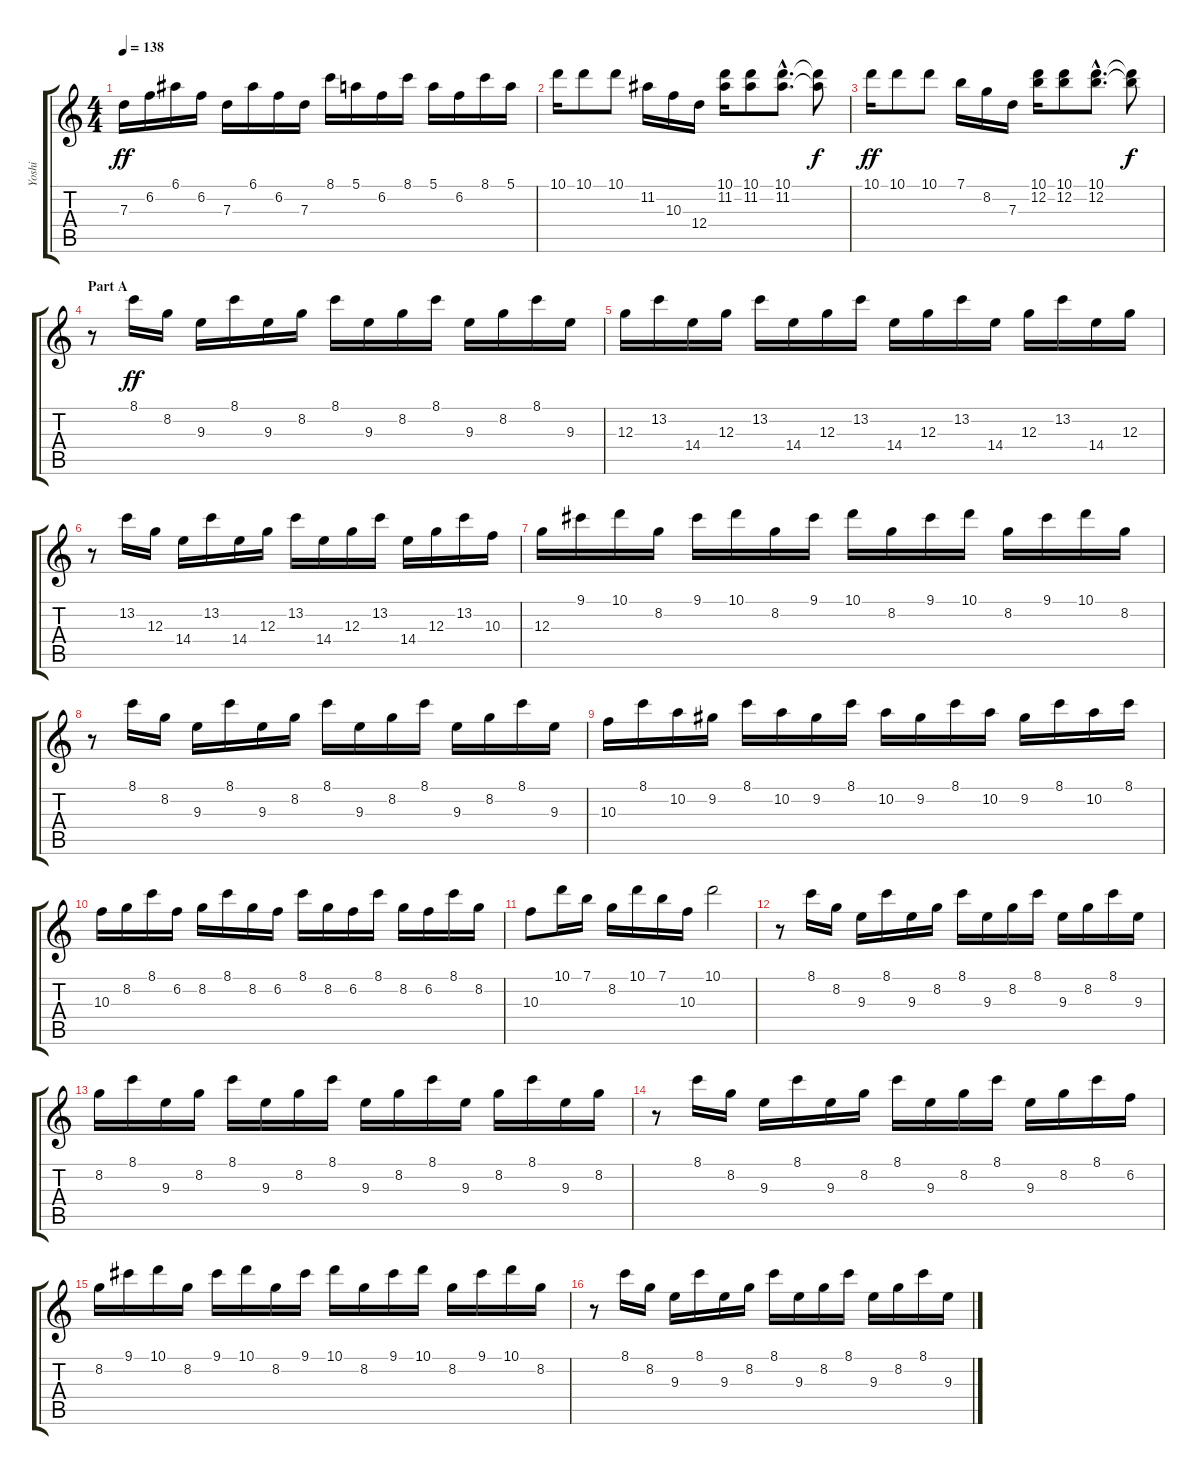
\track ("Yoshi" "Yoshi") {instrument banjo}
\staff {score tabs}
\tuning (E4 B3 G3 D3 A2 E2) {hide}
\displaytranspose 12
\ts (4 4)
\tempo 138
\clef g2
\ks c
7.3.16{dy ff} 6.2.16 6.1.16 6.2.16 7.3.16 6.1.16 6.2.16 7.3.16 8.1.16 5.1.16 6.2.16 8.1.16 5.1.16 6.2.16 8.1.16 5.1.16 |
10.1.16 10.1.8 10.1.8 11.2.16 10.3.16 12.4.16 (10.1 11.2).16 (10.1 11.2).8 (10.1{hac} 11.2{hac}).8{d} (10.1{t} 11.2{t}).8{dy f} |
10.1.16{dy ff} 10.1.8 10.1.8 7.1.16 8.2.16 7.3.16 (10.1 12.2).16 (10.1 12.2).8 (10.1{hac} 12.2{hac}).8{d} (10.1{t} 12.2{t}).8{dy f} |
\section ("" "Part A")
r.8 8.1.16{dy ff} 8.2.16 9.3.16 8.1.16 9.3.16 8.2.16 8.1.16 9.3.16 8.2.16 8.1.16 9.3.16 8.2.16 8.1.16 9.3.16 |
12.3.16 13.2.16 14.4.16 12.3.16 13.2.16 14.4.16 12.3.16 13.2.16 14.4.16 12.3.16 13.2.16 14.4.16 12.3.16 13.2.16 14.4.16 12.3.16 |
r.8 13.2.16 12.3.16 14.4.16 13.2.16 14.4.16 12.3.16 13.2.16 14.4.16 12.3.16 13.2.16 14.4.16 12.3.16 13.2.16 10.3.16 |
12.3.16 9.1.16 10.1.16 8.2.16 9.1.16 10.1.16 8.2.16 9.1.16 10.1.16 8.2.16 9.1.16 10.1.16 8.2.16 9.1.16 10.1.16 8.2.16 |
r.8 8.1.16 8.2.16 9.3.16 8.1.16 9.3.16 8.2.16 8.1.16 9.3.16 8.2.16 8.1.16 9.3.16 8.2.16 8.1.16 9.3.16 |
10.3.16 8.1.16 10.2.16 9.2.16 8.1.16 10.2.16 9.2.16 8.1.16 10.2.16 9.2.16 8.1.16 10.2.16 9.2.16 8.1.16 10.2.16 8.1.16 |
10.3.16 8.2.16 8.1.16 6.2.16 8.2.16 8.1.16 8.2.16 6.2.16 8.1.16 8.2.16 6.2.16 8.1.16 8.2.16 6.2.16 8.1.16 8.2.16 |
10.3.8 10.1.16 7.1.16 8.2.16 10.1.16 7.1.16 10.3.16 10.1.2 |
r.8 8.1.16 8.2.16 9.3.16 8.1.16 9.3.16 8.2.16 8.1.16 9.3.16 8.2.16 8.1.16 9.3.16 8.2.16 8.1.16 9.3.16 |
8.2.16 8.1.16 9.3.16 8.2.16 8.1.16 9.3.16 8.2.16 8.1.16 9.3.16 8.2.16 8.1.16 9.3.16 8.2.16 8.1.16 9.3.16 8.2.16 |
r.8 8.1.16 8.2.16 9.3.16 8.1.16 9.3.16 8.2.16 8.1.16 9.3.16 8.2.16 8.1.16 9.3.16 8.2.16 8.1.16 6.2.16 |
8.2.16 9.1.16 10.1.16 8.2.16 9.1.16 10.1.16 8.2.16 9.1.16 10.1.16 8.2.16 9.1.16 10.1.16 8.2.16 9.1.16 10.1.16 8.2.16 |
r.8 8.1.16 8.2.16 9.3.16 8.1.16 9.3.16 8.2.16 8.1.16 9.3.16 8.2.16 8.1.16 9.3.16 8.2.16 8.1.16 9.3.16
